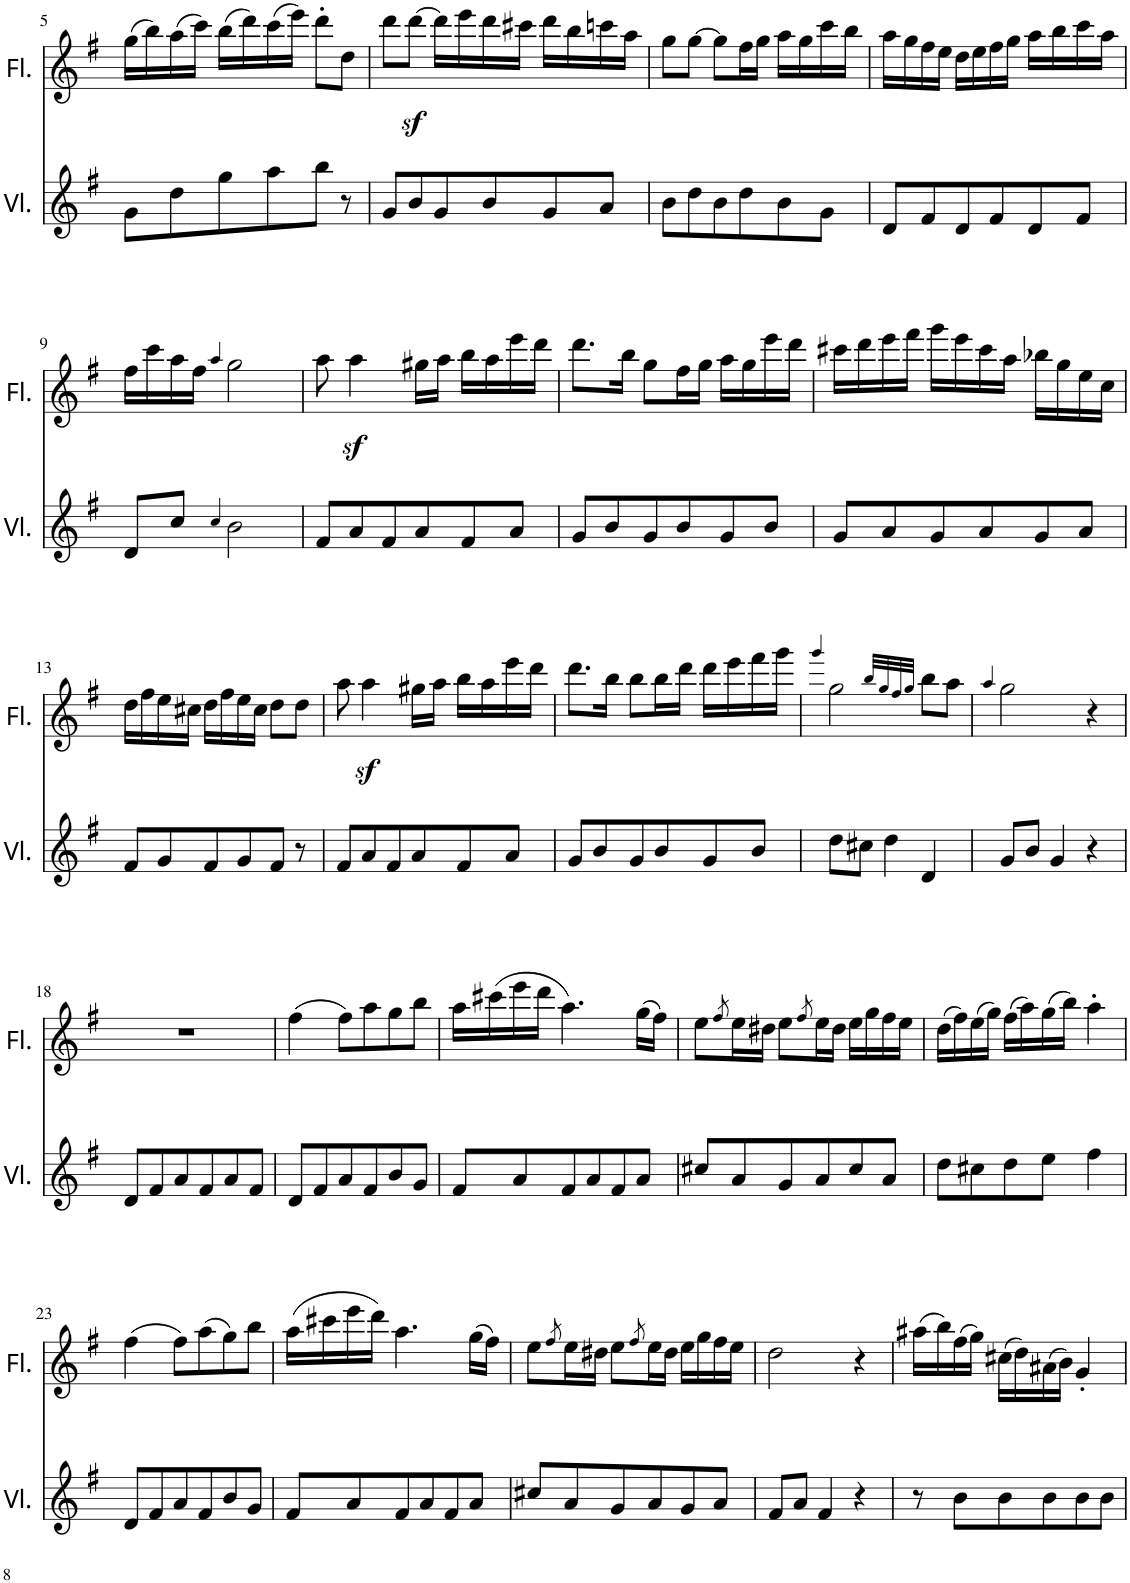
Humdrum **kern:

**kern	**kern
*part2	*part1
*staff2	*staff1
*I"Violine	*I"Flöte
*I'Vl.	*I'Fl.
!!LO:PB:g=z
*clefG2	*clefG2
*k[f#]	*k[f#]
*M3/4	*M3/4
=5	=5
8g\L	(16gg\LL
.	16bb\)
8dd\	(16aa\
.	16ccc\JJ)
8gg\	(16bb\LL
.	16ddd\)
8aa\	(16ccc\
.	16eee\JJ)
8bb\J	8ddd'\L
8r	8dd\J
=6	=6
8g/L	8ddd\L
8b/	[8dddz<\J
8g/	16ddd\LL]
.	16eee\
8b/	16ddd\
.	16ccc#X\JJ
8g/	16ddd\LL
.	16bb\
8a/J	16cccn\
.	16aa\JJ
=7	=7
8b\L	8gg\L
8dd\	[8gg\J
8b\	8gg\L]
8dd\	16ff#\L
.	16gg\JJ
8b\	16aa\LL
.	16gg\
8g\J	16ccc\
.	16bb\JJ
=8	=8
8d/L	16aa\LL
.	16gg\
8f#/	16ff#\
.	16ee\JJ
8d/	16dd\LL
.	16ee\
8f#/	16ff#\
.	16gg\JJ
8d/	16aa\LL
.	16bb\
8f#/J	16ccc\
.	16aa\JJ
!!LO:LB:g=z
=9	=9
8d/L	16ff#\LL
.	16ccc\
8cc/J	16aa\
.	16ff#\JJ
4qcc/	4qaa/
2b\	2gg\
=10	=10
8f#/L	8aa\
8a/	4aaz<\
8f#/	.
8a/	16gg#X\LL
.	16aa\JJ
8f#/	16bb\LL
.	16aa\
8a/J	16eee\
.	16ddd\JJ
=11	=11
8g/L	8.ddd\L
8b/	.
.	16bb\Jk
8g/	8gg\L
8b/	16ff#\L
.	16gg\JJ
8g/	16aa\LL
.	16gg\
8b/J	16eee\
.	16ddd\JJ
=12	=12
8g/L	16ccc#X\LL
.	16ddd\
8a/	16eee\
.	16fff#\JJ
8g/	16ggg\LL
.	16eee\
8a/	16ccc#\
.	16aa\JJ
8g/	16bb-X\LL
.	16gg\
8a/J	16ee\
.	16cc\JJ
!!LO:LB:g=z
=13	=13
8f#/L	16dd\LL
.	16ff#\
8g/	16ee\
.	16cc#X\JJ
8f#/	16dd\LL
.	16ff#\
8g/	16ee\
.	16cc#\JJ
8f#/J	8dd\L
8r	8dd\J
=14	=14
8f#/L	8aa\
8a/	4aaz<\
8f#/	.
8a/	16gg#X\LL
.	16aa\JJ
8f#/	16bb\LL
.	16aa\
8a/J	16eee\
.	16ddd\JJ
=15	=15
8g/L	8.ddd\L
8b/	.
.	16bb\Jk
8g/	8bb\L
8b/	16bb\L
.	16ddd\JJ
8g/	16ddd\LL
.	16eee\
8b/J	16fff#\
.	16ggg\JJ
=16	=16
.	4qggg/
8dd\L	2gg\
8cc#X\J	.
4dd\	.
.	32qbb/LLL
.	32qgg/
.	32qff#/
.	32qgg/JJJ
4d/	8bb\L
.	8aa\J
=17	=17
.	4qaa/
8g/L	2gg\
8b/J	.
4g/	.
4r	4r
!!LO:LB:g=z
=18	=18
8d/L	2.r
8f#/	.
8a/	.
8f#/	.
8a/	.
8f#/J	.
=19	=19
8d/L	(4ff#\
8f#/	.
8a/	8ff#\L)
8f#/	8aa\
8b/	8gg\
8g/J	8bb\J
=20	=20
8f#/L	16aa\LL
.	(16ccc#X\
8a/	16eee\
.	16ddd\JJ
8f#/	4.aa\)
8a/	.
8f#/	.
8a/J	(16gg\LL
.	16ff#\JJ)
=21	=21
8cc#X/L	8ee\L
.	8qff#/
8a/	16ee\L
.	16dd#X\JJ
8g/	8ee\L
.	8qff#/
8a/	16ee\L
.	16dd#\JJ
8cc#/	16ee\LL
.	16gg\
8a/J	16ff#\
.	16ee\JJ
=22	=22
8dd\L	(16dd\LL
.	16ff#\)
8cc#X\	(16ee\
.	16gg\JJ)
8dd\	(16ff#\LL
.	16aa\)
8ee\J	(16gg\
.	16bb\JJ)
4ff#\	4aa'\
!!LO:LB:g=z
=23	=23
8d/L	(4ff#\
8f#/	.
8a/	8ff#\L)
8f#/	(8aa\
8b/	8gg\)
8g/J	8bb\J
=24	=24
8f#/L	(16aa\LL
.	16ccc#X\
8a/	16eee\
.	16ddd\JJ)
8f#/	4.aa\
8a/	.
8f#/	.
8a/J	(16gg\LL
.	16ff#\JJ)
=25	=25
8cc#X/L	8ee\L
.	8qff#/
8a/	16ee\L
.	16dd#X\JJ
8g/	8ee\L
.	8qff#/
8a/	16ee\L
.	16dd#\JJ
8g/	16ee\LL
.	16gg\
8a/J	16ff#\
.	16ee\JJ
=26	=26
8f#/L	2dd\
8a/J	.
4f#/	.
4r	4r
=27	=27
8r	(16aa#X\LL
.	16bb\)
8b\L	(16ff#\
.	16gg\JJ)
8b\	(16cc#X\LL
.	16dd\)
8b\	(16a#X\
.	16b\JJ)
8b\	4g'/
8b\J	.
=	=
*-	*-
